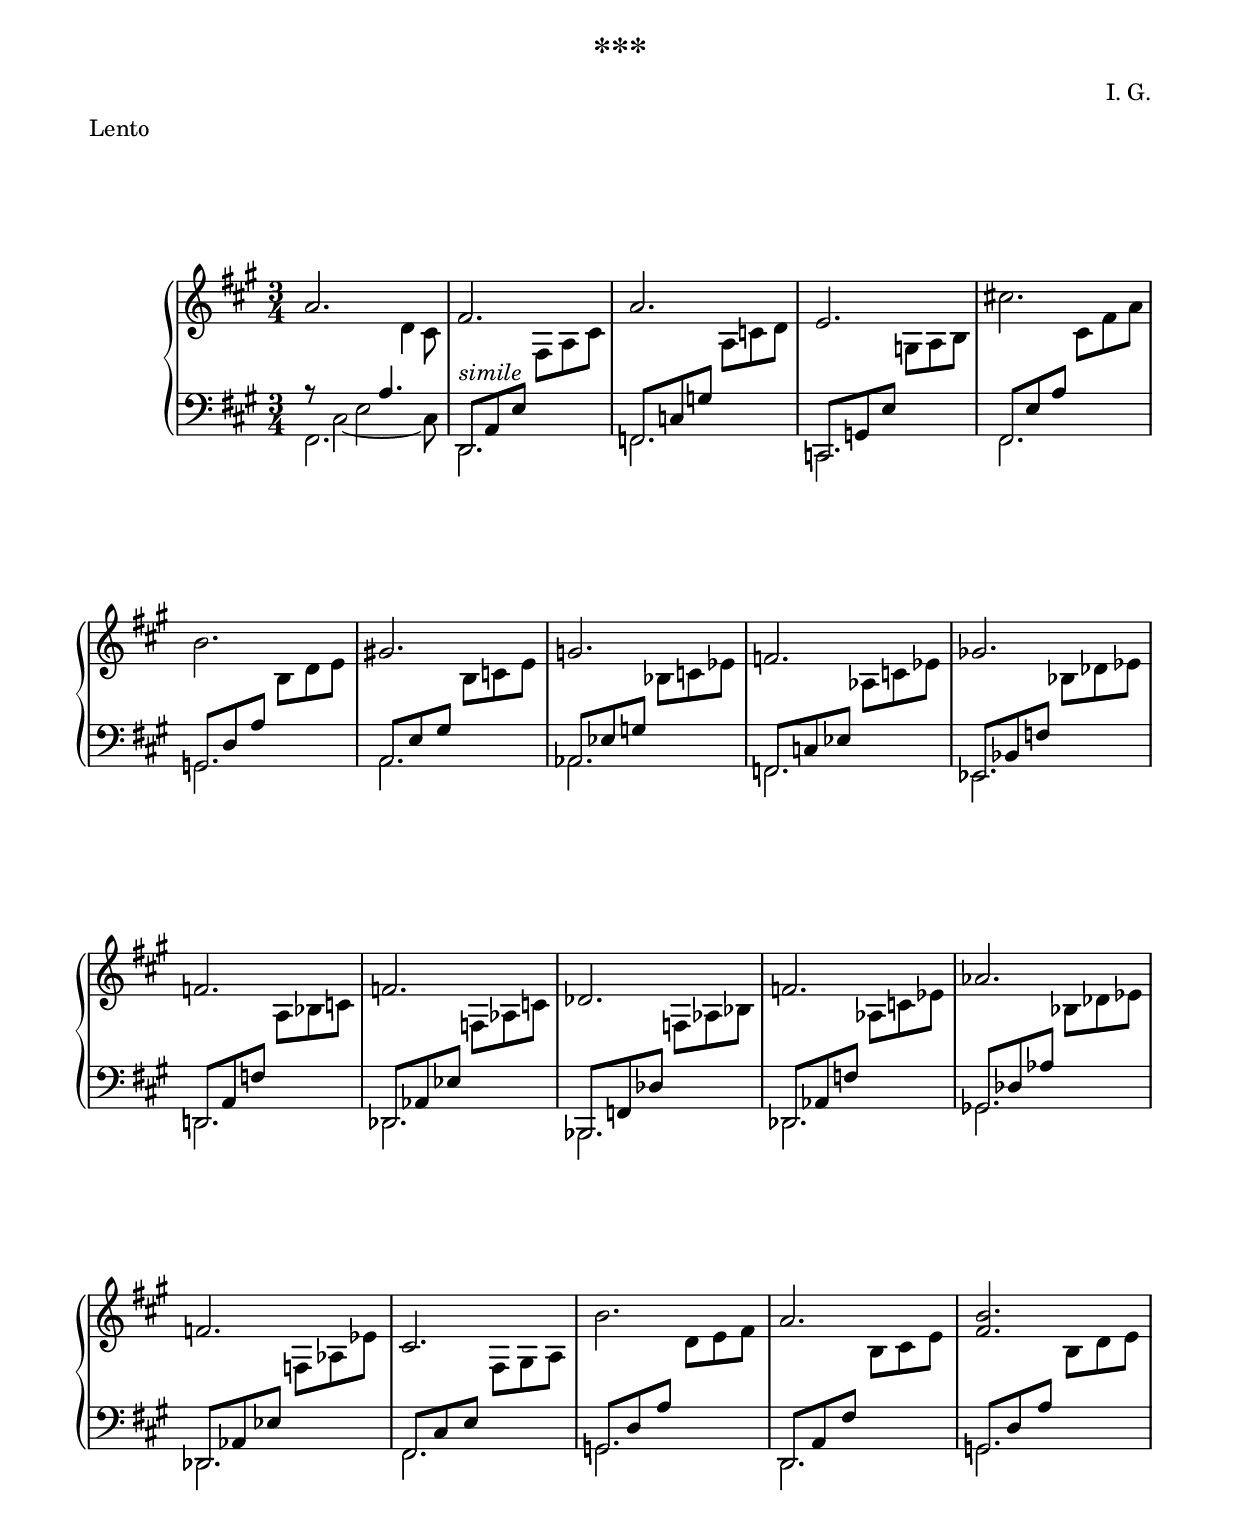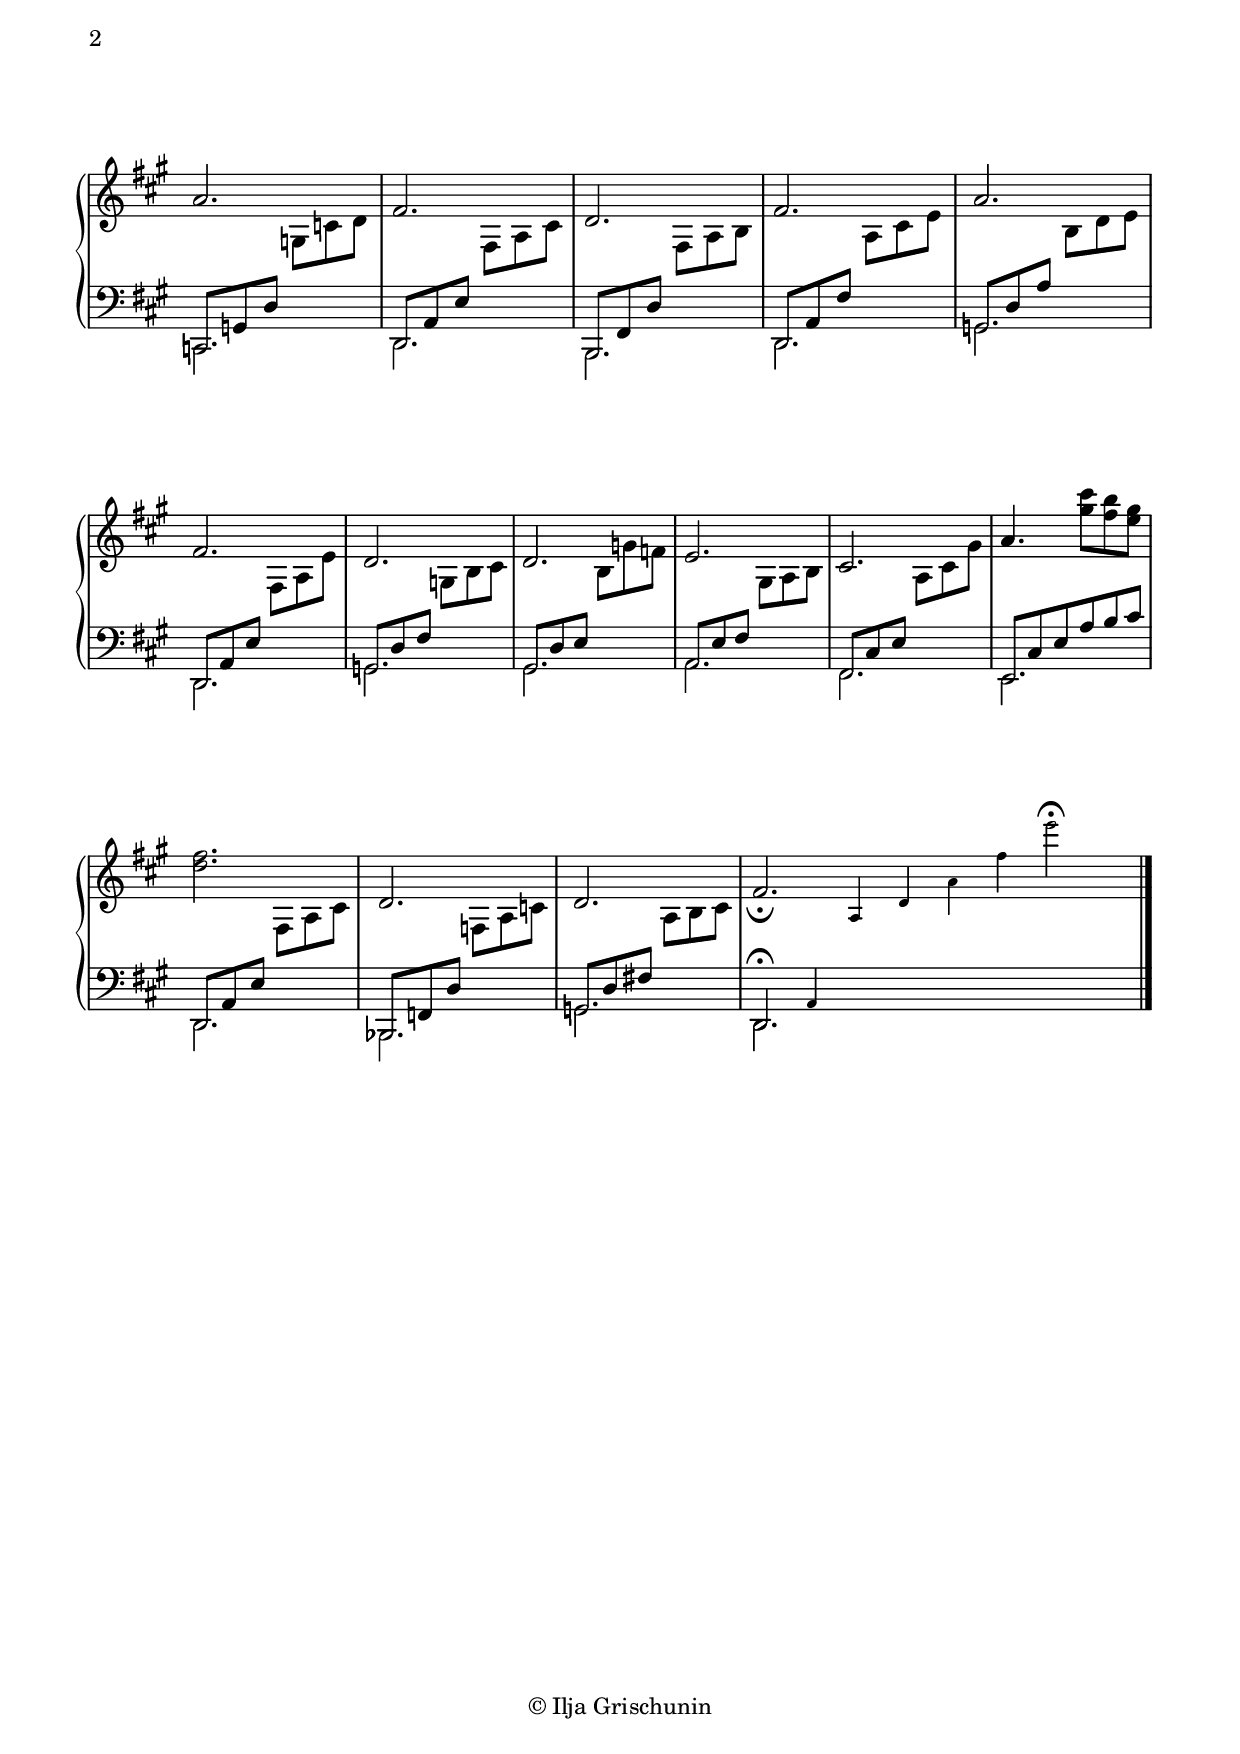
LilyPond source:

\version "2.19.15"
%\version "2.18.0"

\language "deutsch"

\header {
  title = "***"
  meter = "Lento"
  composer = "I. G."
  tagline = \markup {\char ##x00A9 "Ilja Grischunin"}
}

\paper {
  #(set-paper-size "a4")
  top-system-spacing #'basic-distance = #25
  top-markup-spacing #'basic-distance = #20
  markup-system-spacing #'basic-distance = #40
  system-system-spacing #'basic-distance = #30
  last-bottom-spacing #'basic-distance = #25
  left-margin = 15
  right-margin = 15
  %two-sided = ##t
  %inner-margin = 25
  %outer-margin = 15
}

\layout {
  \context {
    \PianoStaff
    \consists #Span_stem_engraver
  }
  \context{
    \Score
    %\override StaffGrouper.staff-staff-spacing.basic-distance = #13
    \remove "Bar_number_engraver"
  }
}
%%%%%%%%% SCRIPTS %%%%%%%%%
makeOctaves =
#(define-music-function (parser location arg mus)
   (integer? ly:music?)
   #{<<  \withMusicProperty #'to-relative-callback
         #(lambda (m p)
            (let ((mu (ly:music-property m 'element)))
              (ly:music-transpose mu (ly:make-pitch (- arg) 0 0))
              (ly:make-music-relative! mu p)
              (ly:music-transpose mu (ly:make-pitch arg 0 0)))
            p)
         \transpose c' $(ly:make-pitch arg 0 0) $mus
         $mus
     >>
   #})
pocoCr = 
#(make-music 'CrescendoEvent
   'span-type 'text
   'span-text "poco cresc.")
pocoDim =
#(make-music 'CrescendoEvent
   'span-type 'text
   'span-text "poco dimin.")

global = {
  \key fis \minor
  \time 3/4  
}
%%%%%%%%%%% RH %%%%%%%%%%%%
rechts = \relative {
  \clef treble
  %\override Score.SpacingSpanner.strict-note-spacing = ##t
  \set Score.proportionalNotationDuration = #(ly:make-moment 1/8)
  %\set Staff.printKeyCancellation = ##f
  a'2. fis a e cis'! h gis! g f ges f f des f as f
  cis h' a <fis h> a fis d fis a fis d d e cis
  a'4. <gis' cis>8<fis h><e gis><d fis>2. d, d 
  \cadenzaOn
  \override Script.extra-offset = #'(0 . -.5)
  fis_\fermata s s2
  \cadenzaOff
  \bar "|."
}
%%%%%%%%%%% LH %%%%%%%%%%%%
middle = \relative {  
  \mergeDifferentlyHeadedOn
  \mergeDifferentlyDottedOn
  %\set Staff.printKeyCancellation = ##f
  \set Timing.beamExceptions =
  \beamExceptions { 8[ 8 8] 8[ 8 8] }
  <<
    {
      \voiceTwo
      s8 cis2~ cis8
    }
    \\
    {
      s4 e2
    }
    \\
    {
      \voiceOne
      r8 s4 a4.
    }
    \\
    {
      s2
      \change Staff = RH
      d4
      \change Staff = LH
    }
    \\
    {
      \voiceTwo
      s2 s8 
      \change Staff = RH
      cis
      \change Staff = LH      
    }
  >>
  \stemUp
  d,,8^\markup {\italic simile} a' e'
  \change Staff = RH
  \stemDown
  fis a cis
  \change Staff = LH
  \stemUp
  f,, c' g'
  \change Staff = RH
  \stemDown
  a c d
  \change Staff = LH
  \stemUp
  c,, g' e'
  \change Staff = RH
  \stemDown
  g a h
  \change Staff = LH
  \stemUp
  fis, e' a
  \change Staff = RH
  \stemDown
  cis fis a
  \change Staff = LH
  \stemUp
  g,, d' a'
  \change Staff = RH
  \stemDown
  h d e
  \change Staff = LH
  \stemUp
  a,, e' gis
  \change Staff = RH
  \stemDown
  h c e
  \change Staff = LH
  \stemUp
  as,, es' g
  \change Staff = RH
  \stemDown
  b c es
  \change Staff = LH
  \stemUp
  f,, c' es
  \change Staff = RH
  \stemDown
  as c es
  \change Staff = LH
  \stemUp
  es,, b' f'
  \change Staff = RH
  \stemDown
  b des es
  \change Staff = LH
  \stemUp
  d,,! a' f'
  \change Staff = RH
  \stemDown
  a b c
  \change Staff = LH
  \stemUp
  des,, as' es'
  \change Staff = RH
  \stemDown
  f as c
  \change Staff = LH
  \stemUp
  b,, f' des'
  \change Staff = RH
  \stemDown
  f as b
  \change Staff = LH
  \stemUp
  des,, as' f'
  \change Staff = RH
  \stemDown
  as c es
  \change Staff = LH
  \stemUp
  ges,, des' as'
  \change Staff = RH
  \stemDown
  b des es
  \change Staff = LH
  \stemUp
  des,, as' es'
  \change Staff = RH
  \stemDown
  f as es'
  \change Staff = LH
  \stemUp
  fis,, cis' e
  \change Staff = RH
  \stemDown
  fis gis a
  \change Staff = LH
  \stemUp
  g, d' a'
  \change Staff = RH
  \stemDown
  d e fis
  \change Staff = LH
  \stemUp
  d,, a' fis'
  \change Staff = RH
  \stemDown
  h cis e
  \change Staff = LH
  \stemUp
  g,, d' a'
  \change Staff = RH
  \stemDown
  h d e
  \change Staff = LH
  \stemUp
  c,, g' d'
  \change Staff = RH
  \stemDown
  g c d
  \change Staff = LH
  \stemUp
  d,, a' e'
  \change Staff = RH
  \stemDown
  fis a cis
  \change Staff = LH
  \stemUp
  h,, fis' d'
  \change Staff = RH
  \stemDown
  fis a h
  \change Staff = LH
  \stemUp
  d,, a' fis'
  \change Staff = RH
  \stemDown
  a cis e
  \change Staff = LH
  \stemUp
  g,, d' a'
  \change Staff = RH
  \stemDown
  h d e
  \change Staff = LH
  \stemUp
  d,, a' e'
  \change Staff = RH
  \stemDown
  fis a e'
  \change Staff = LH
  \stemUp
  g,, d' fis
  \change Staff = RH
  \stemDown
  g h cis
  \change Staff = LH
  \stemUp
  gis, d' e
  \change Staff = RH
  \stemDown
  h' g'! f
  \change Staff = LH
  \stemUp
  a,, e' fis
  \change Staff = RH
  \stemDown
  gis a h
  \change Staff = LH
  \stemUp
  fis, cis' e
  \change Staff = RH
  \stemDown
  a cis gis'
  \change Staff = LH
  \stemUp
  e,,[ cis' e a h cis]
  d,, a' e'
  \change Staff = RH
  \stemDown
  fis a cis
  \change Staff = LH
  \stemUp
  b,, f' d'
  \change Staff = RH
  \stemDown
  f a c
  \change Staff = LH
  \stemUp
  g, d' fis!
  \change Staff = RH
  \stemDown
  a h cis
  \change Staff = LH
  \stemUp
  \cadenzaOn
  \tweak #'duration-log #1 d,,4 \teeny a'
  \change Staff = RH
  a' d 
  \stemDown
  \override Script.font-size = #3
  a' fis' e'2^\fermata
  \cadenzaOff
  \bar "|."
}
links = \relative {
  \clef bass
  \mergeDifferentlyHeadedOn
  \mergeDifferentlyDottedOn
  fis,2. d f c fis g a as f es d! des b des ges des
  fis g d g c, d h d g d g gis a fis e d b g' 
  \cadenzaOn
  \override NoteColumn.ignore-collision = ##t
  d^\fermata s s2
  \cadenzaOff
  \bar "|."
}
%%%%%%%%%%%%D%%%%%%%%%%%%
dynamic = {
  \override DynamicTextSpanner.style = #'none
  \override Hairpin.to-barline = ##f
  
}
%%%%%%%%%%%%%%%%%%%%%%
\score {
  \new PianoStaff <<
    \new Staff = "RH" {
      \global
      \rechts
    }
    \new Dynamics = "DYN" \dynamic
    \new Staff = "LH" {
      \global
      <<
        {
          \middle
        }
        \\
        {
          \links
        }
      >>
    }
  >>
}